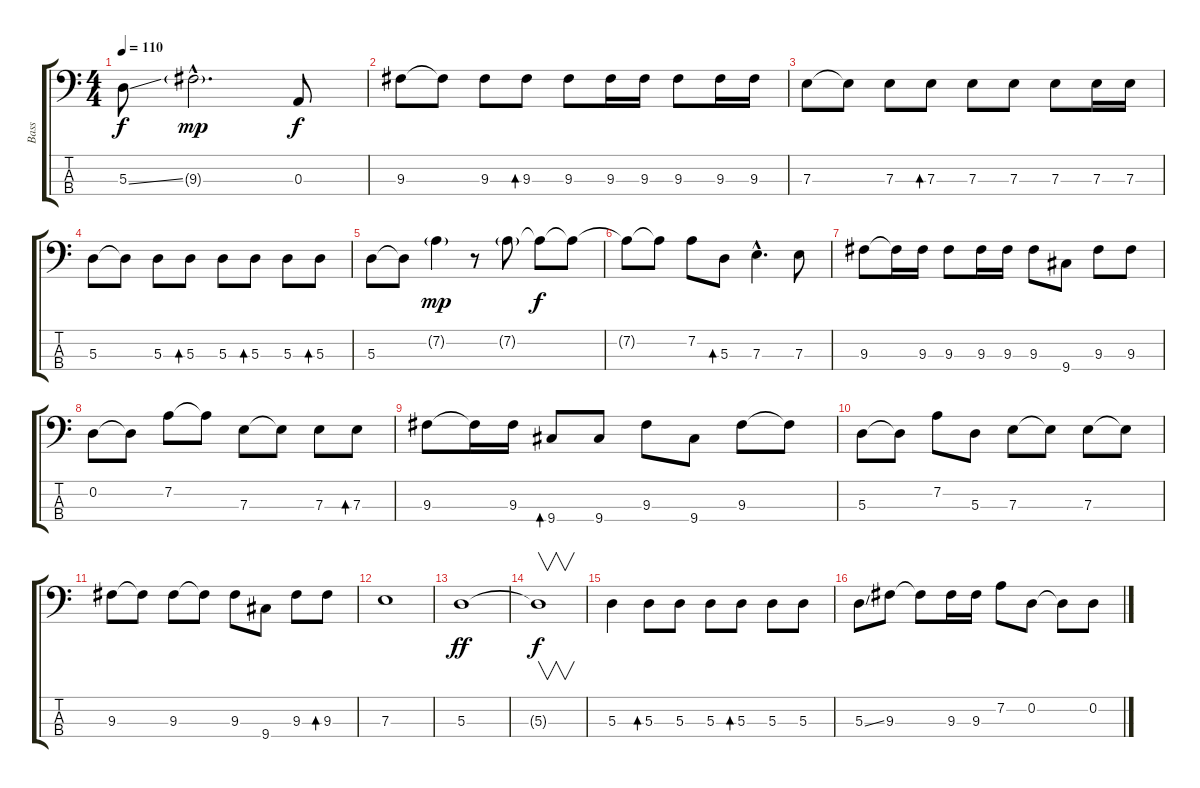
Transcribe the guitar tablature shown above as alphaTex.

\track ("Bass" "Bass") {instrument electricbasspick}
\staff {score tabs}
\tuning (G2 D2 A1 E1) {hide}
\ts (4 4)
\tempo 110
\clef f4
\ks c
5.3{ss}.8{dy f} 9.3{g hac}.2{d dy mp} 0.3.8{dy f} |
9.3.8 9.3{t}.8 9.3.8 9.3.8{bd 240} 9.3.8 9.3.16 9.3.16 9.3.8 9.3.16 9.3.16 |
7.3.8 7.3{t}.8 7.3.8 7.3.8{bd 240} 7.3.8 7.3.8 7.3.8 7.3.16 7.3.16 |
5.3.8 5.3{t}.8 5.3.8 5.3.8{bd 240} 5.3.8 5.3.8{bd 240} 5.3.8 5.3.8{bd 240} |
5.3.8 5.3{t}.8 7.2{g}.4{dy mp} r.8 7.2{g}.8 7.2{t}.8{dy f} 7.2{t}.8 |
7.2{t}.8 7.2{t}.8 7.2.8 5.3.8{bd 240} 7.3{hac}.4{d} 7.3.8 |
9.3.8 9.3{t}.16 9.3.16 9.3.8 9.3.16 9.3.16 9.3.8 9.4.8 9.3.8 9.3.8 |
0.2.8 0.2{t}.8 7.2.8 7.2{t}.8 7.3.8 7.3{t}.8 7.3.8 7.3.8{bd 240} |
9.3.8 9.3{t}.16 9.3.16 9.4.8{bd 240} 9.4.8 9.3.8 9.4.8 9.3.8 9.3{t}.8 |
5.3.8 5.3{t}.8 7.2.8 5.3.8 7.3.8 7.3{t}.8 7.3.8 7.3{t}.8 |
9.3.8 9.3{t}.8 9.3.8 9.3{t}.8 9.3.8 9.4.8 9.3.8 9.3.8{bd 240} |
7.3.1 |
5.3.1{dy ff} |
5.3{t}.1{v dy f} |
5.3.4 5.3.8{bd 240} 5.3.8 5.3.8 5.3.8{bd 240} 5.3.8 5.3.8 |
5.3{ss}.8 9.3.8 9.3{t}.8 9.3.16 9.3.16 7.2.8 0.2.8 0.2{t}.8 0.2.8
